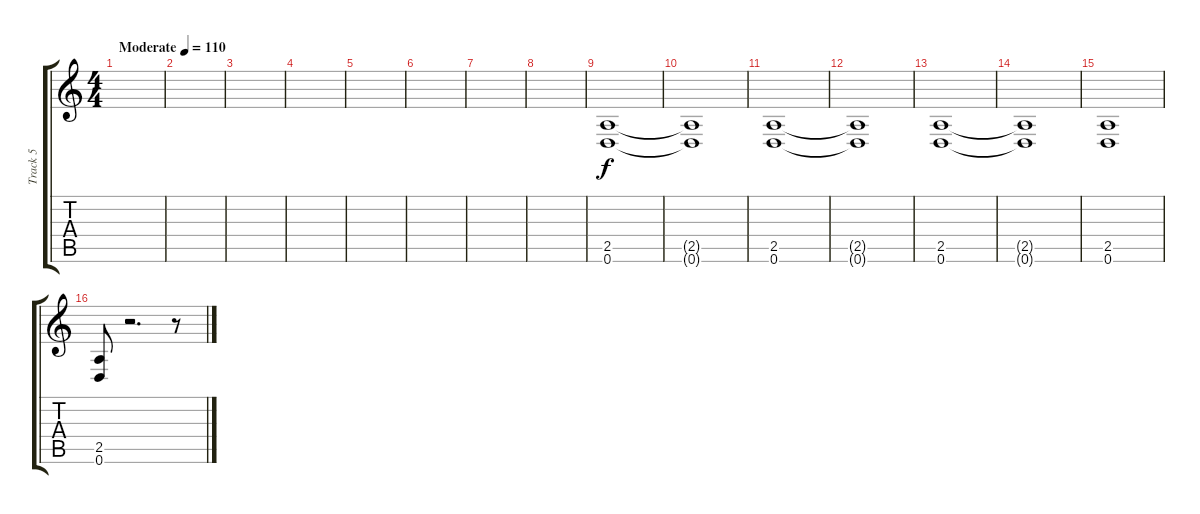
\track ("Track 5" "Track 5") {instrument overdrivenguitar}
\staff {score tabs}
\tuning (D4 A3 F3 C3 G2 D2) {hide}
\ts (4 4)
\tempo (110 "Moderate")
\clef g2
\ks c
|
|
|
|
|
|
|
|
(2.5 0.6).1 |
(2.5{t} 0.6{t}).1 |
(2.5 0.6).1 |
(2.5{t} 0.6{t}).1 |
(2.5 0.6).1 |
(2.5{t} 0.6{t}).1 |
(2.5 0.6).1 |
(2.5 0.6).8 r.2{d} r.8
